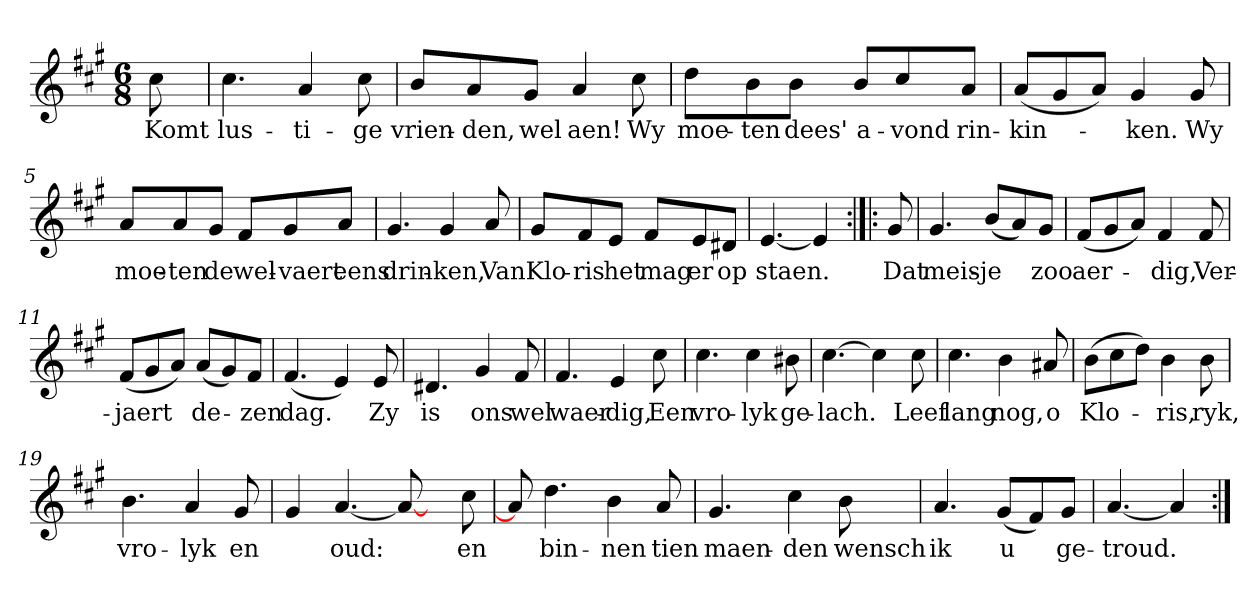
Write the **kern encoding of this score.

**kern	**text
*part1	*part1
*staff1	*staff1
*clefG2	*
*k[f#c#g#]	*
*A:	*
*M6/8	*
*MM120	*
=	=
8cc#	Komt
=1	=1
4.cc#	lus-
4a	-ti-
8cc#	-ge
=2	=2
8b/L	vrien-
8a/	-den,
8g#/J	wel
4a	aen!
8cc#	Wy
=3	=3
8dd\L	moe-
8b\	-ten
8b\J	dees'
8b/L	a-
8cc#/	-vond
8a/J	rin-
=4	=4
(8a/L	-kin-
8g#/	.
8a/J)	.
4g#	-ken.
8g#	Wy
=5	=5
8a/L	moe-
8a/	-ten
8g#/J	de
8f#/L	wel-
8g#/	-vaert
8a/J	eens
=6	=6
4.g#	drin-
4g#	-ken,
8a	Van
=7	=7
8g#/L	Klo-
8f#/	-ris
8e/J	het
8f#/L	mag
8e/	er
8d#X/J	op
=8	=8
[4.e	staen.
4e]	.
=:|!|:	=:|!|:
8g#	Dat
=9	=9
4.g#	meis-
(8b/L	-je
8a/)	.
8g#/J	zoo
=10	=10
(8f#/L	aer-
8g#/	.
8a/J)	.
4f#	-dig,
8f#	Ver-
=11	=11
(8f#/L	-jaert
8g#/	.
8a/J)	.
(8a/L	de-
8g#/)	.
8f#/J	-zen
=12	=12
(4.f#	dag.
4e)	.
8e	Zy
=13	=13
4.d#X	is
4g#	ons
8f#	wel
=14	=14
4.f#	waer-
4e	-dig,
8cc#	Een
=15	=15
4.cc#	vro-
4cc#	-lyk
8b#X	ge-
=16	=16
[4.cc#	-lach.
4cc#]	.
8cc#	Leef
=17	=17
4.cc#	lang
4b	nog,
8a#X	o
=18	=18
(8b\L	Klo-
8cc#\	.
8dd\J)	.
4b	-ris,
8b	ryk,
=19	=19
4.b	vro-
4a	-lyk
8g#	en
=20	=20
4g#	.
[4.a	oud:
8a_	.
8ryy	.
8cc#	en
=21	=21
8a]	.
4.dd	bin-
4b	-nen
8a	tien
=22	=22
4.g#	maen-
4cc#	-den
8b	wensch
=23	=23
4.a	ik
(8g#/L	u
8f#/)	.
8g#/J	ge-
=24	=24
[4.a	-troud.
4a]	.
=:|!	=:|!
*-	*-
